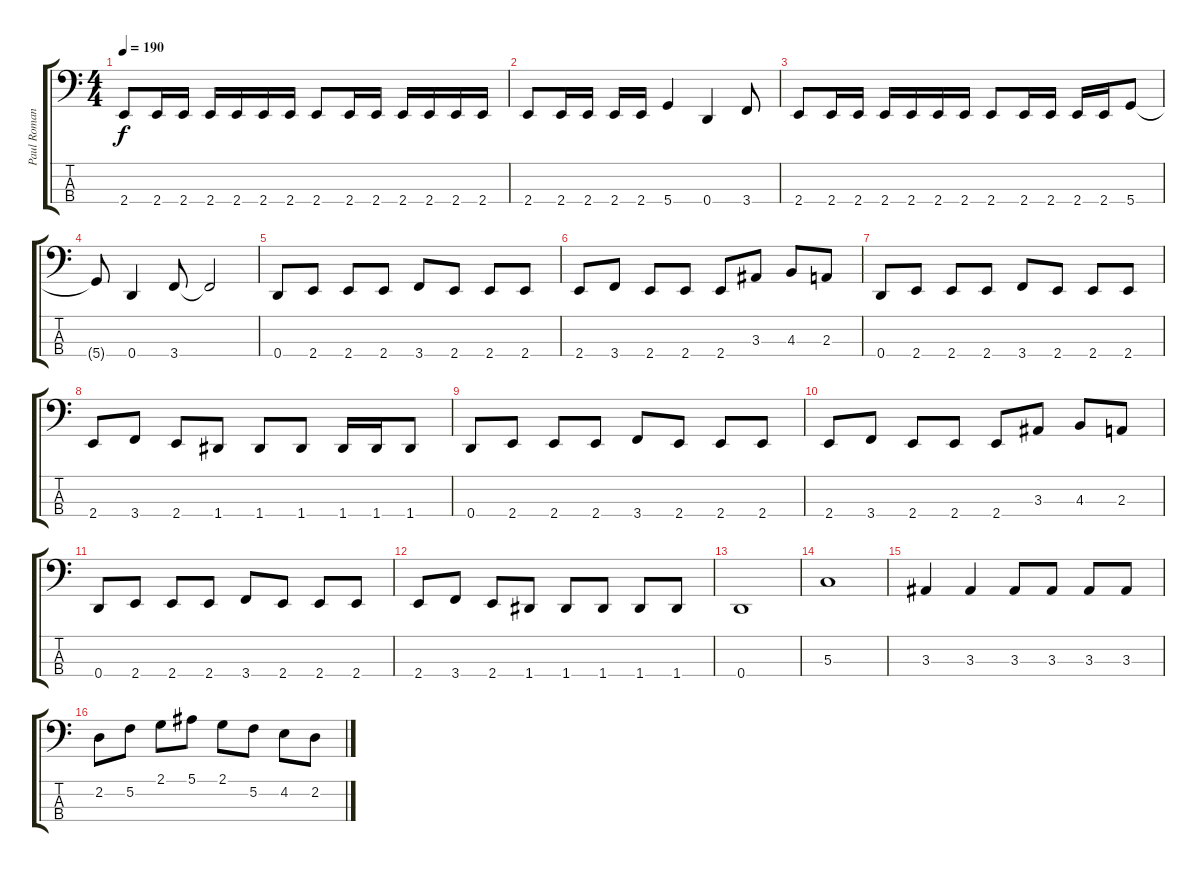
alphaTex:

\track ("Paul Romanko" "Paul Roman") {instrument electricbasspick}
\staff {score tabs}
\tuning (F2 C2 G1 D1) {hide}
\ts (4 4)
\tempo 190
\clef f4
\ks c
2.4.8{dy f} 2.4.16 2.4.16 2.4.16 2.4.16 2.4.16 2.4.16 2.4.8 2.4.16 2.4.16 2.4.16 2.4.16 2.4.16 2.4.16 |
2.4.8 2.4.16 2.4.16 2.4.16 2.4.16 5.4.4 0.4.4 3.4.8 |
2.4.8 2.4.16 2.4.16 2.4.16 2.4.16 2.4.16 2.4.16 2.4.8 2.4.16 2.4.16 2.4.16 2.4.16 5.4.8 |
5.4{t}.8 0.4.4 3.4.8 3.4{t}.2 |
0.4.8 2.4.8 2.4.8 2.4.8 3.4.8 2.4.8 2.4.8 2.4.8 |
2.4.8 3.4.8 2.4.8 2.4.8 2.4.8 3.3.8 4.3.8 2.3.8 |
0.4.8 2.4.8 2.4.8 2.4.8 3.4.8 2.4.8 2.4.8 2.4.8 |
2.4.8 3.4.8 2.4.8 1.4.8 1.4.8 1.4.8 1.4.16 1.4.16 1.4.8 |
0.4.8 2.4.8 2.4.8 2.4.8 3.4.8 2.4.8 2.4.8 2.4.8 |
2.4.8 3.4.8 2.4.8 2.4.8 2.4.8 3.3.8 4.3.8 2.3.8 |
0.4.8 2.4.8 2.4.8 2.4.8 3.4.8 2.4.8 2.4.8 2.4.8 |
2.4.8 3.4.8 2.4.8 1.4.8 1.4.8 1.4.8 1.4.8 1.4.8 |
0.4.1 |
5.3.1 |
3.3.4 3.3.4 3.3.8 3.3.8 3.3.8 3.3.8 |
2.2.8 5.2.8 2.1.8 5.1.8 2.1.8 5.2.8 4.2.8 2.2.8
